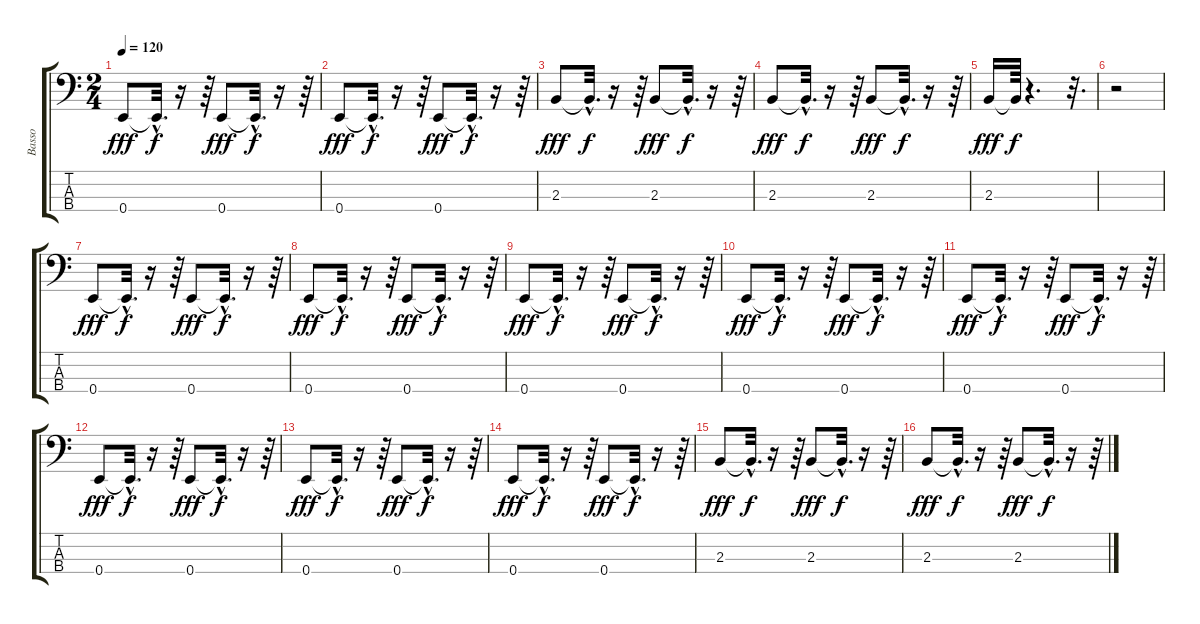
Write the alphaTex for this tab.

\track ("Basso" "Basso") {instrument electricbasspick}
\staff {score tabs}
\tuning (G2 D2 A1 E1) {hide}
\ts (2 4)
\tempo 120
\clef f4
\ks c
0.4.8{dy fff} 0.4{hac t}.32{d dy f} r.16 r.64 0.4.8{dy fff} 0.4{hac t}.32{d dy f} r.16 r.64 |
0.4.8{dy fff} 0.4{hac t}.32{d dy f} r.16 r.64 0.4.8{dy fff} 0.4{hac t}.32{d dy f} r.16 r.64 |
2.3.8{dy fff} 2.3{hac t}.32{d dy f} r.16 r.64 2.3.8{dy fff} 2.3{hac t}.32{d dy f} r.16 r.64 |
2.3.8{dy fff} 2.3{hac t}.32{d dy f} r.16 r.64 2.3.8{dy fff} 2.3{hac t}.32{d dy f} r.16 r.64 |
2.3.16{dy fff} 2.3{t}.64{dy f} r.4{d} r.32{d} |
r.2 |
0.4.8{dy fff} 0.4{hac t}.32{d dy f} r.16 r.64 0.4.8{dy fff} 0.4{hac t}.32{d dy f} r.16 r.64 |
0.4.8{dy fff} 0.4{hac t}.32{d dy f} r.16 r.64 0.4.8{dy fff} 0.4{hac t}.32{d dy f} r.16 r.64 |
0.4.8{dy fff} 0.4{hac t}.32{d dy f} r.16 r.64 0.4.8{dy fff} 0.4{hac t}.32{d dy f} r.16 r.64 |
0.4.8{dy fff} 0.4{hac t}.32{d dy f} r.16 r.64 0.4.8{dy fff} 0.4{hac t}.32{d dy f} r.16 r.64 |
0.4.8{dy fff} 0.4{hac t}.32{d dy f} r.16 r.64 0.4.8{dy fff} 0.4{hac t}.32{d dy f} r.16 r.64 |
0.4.8{dy fff} 0.4{hac t}.32{d dy f} r.16 r.64 0.4.8{dy fff} 0.4{hac t}.32{d dy f} r.16 r.64 |
0.4.8{dy fff} 0.4{hac t}.32{d dy f} r.16 r.64 0.4.8{dy fff} 0.4{hac t}.32{d dy f} r.16 r.64 |
0.4.8{dy fff} 0.4{hac t}.32{d dy f} r.16 r.64 0.4.8{dy fff} 0.4{hac t}.32{d dy f} r.16 r.64 |
2.3.8{dy fff} 2.3{hac t}.32{d dy f} r.16 r.64 2.3.8{dy fff} 2.3{hac t}.32{d dy f} r.16 r.64 |
2.3.8{dy fff} 2.3{hac t}.32{d dy f} r.16 r.64 2.3.8{dy fff} 2.3{hac t}.32{d dy f} r.16 r.64
